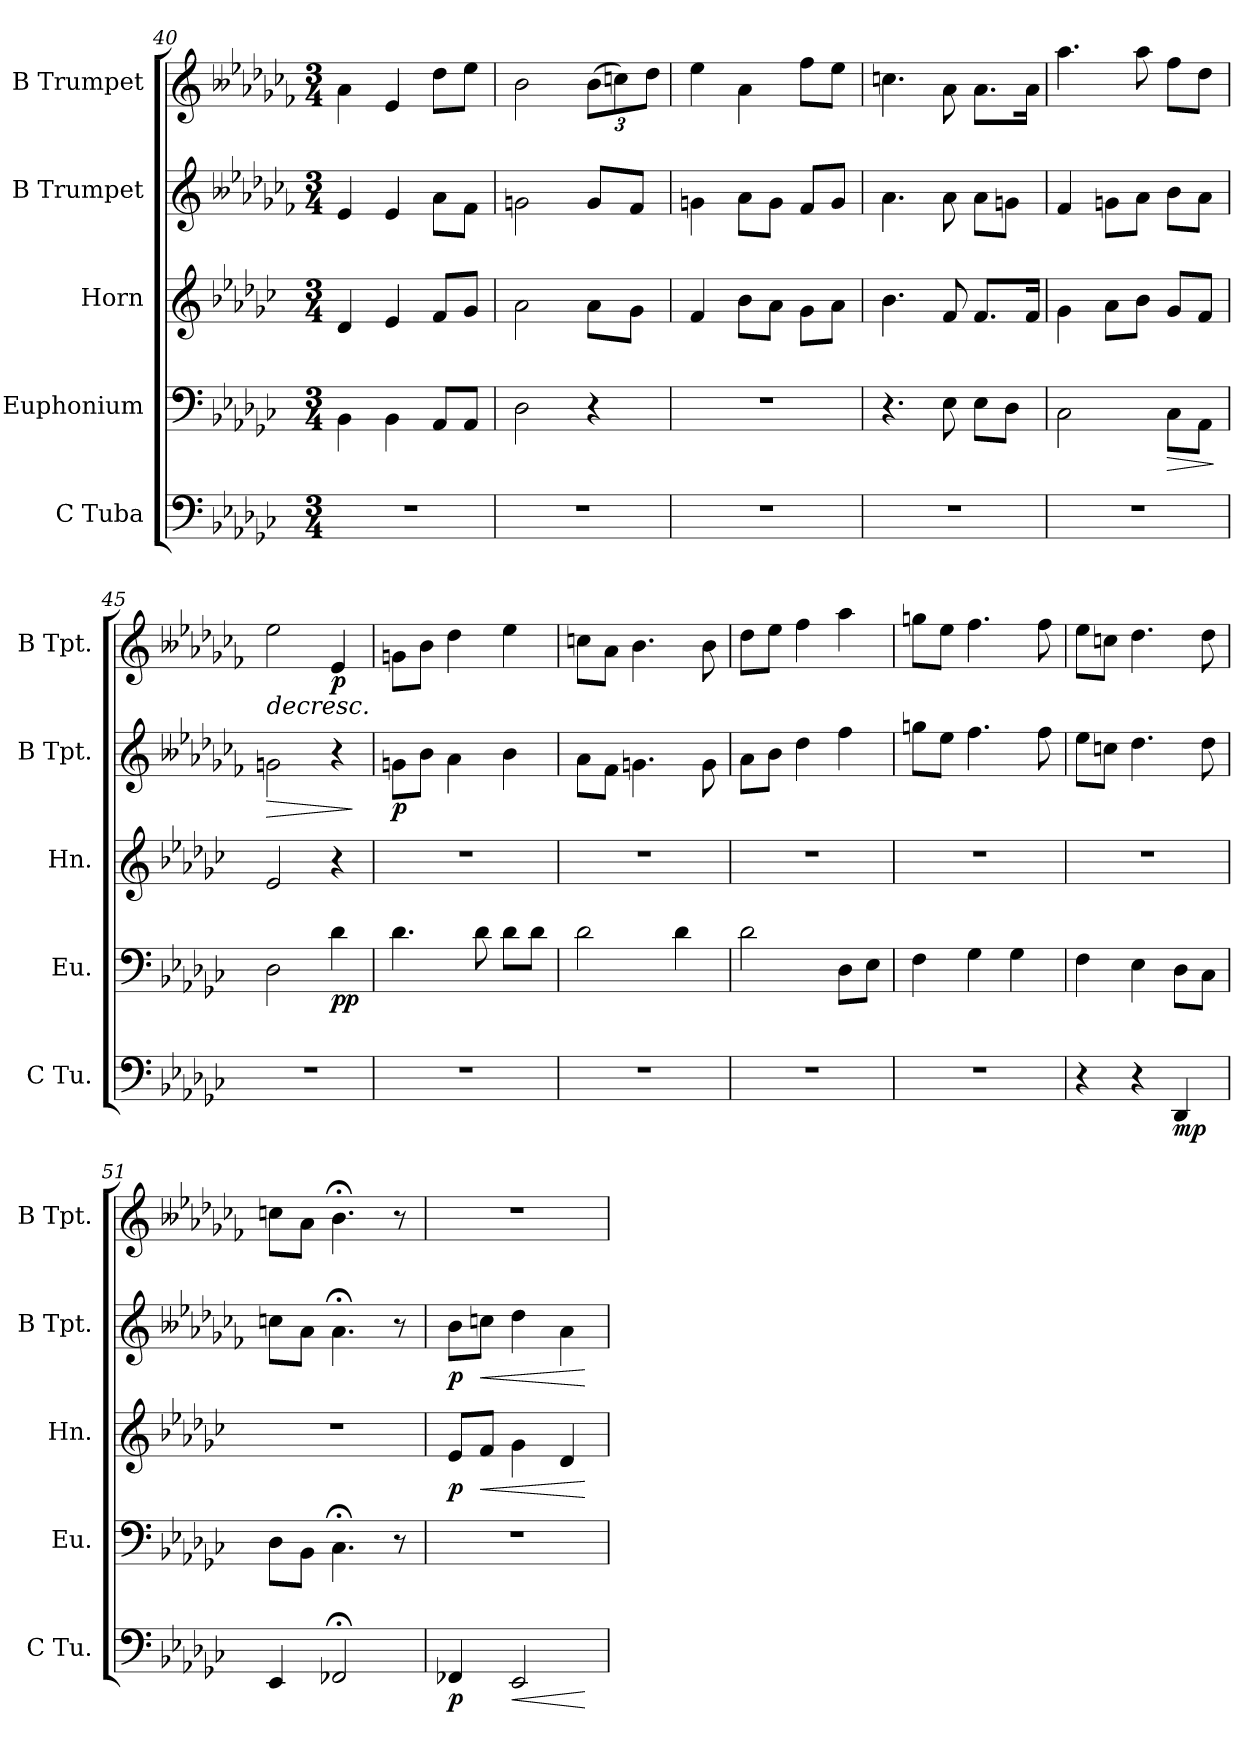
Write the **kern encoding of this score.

**kern	**dynam	**kern	**dynam	**kern	**dynam	**kern	**dynam	**kern	**dynam
*part5	*part5	*part4	*part4	*part3	*part3	*part2	*part2	*part1	*part1
*staff5	*staff5	*staff4	*staff4	*staff3	*staff3	*staff2	*staff2	*staff1	*staff1
*I"C Tuba	*	*I"Euphonium	*	*I"Horn	*	*I"B Trumpet	*	*I"B Trumpet	*
*I'C Tu.	*	*I'Eu.	*	*I'Hn.	*	*I'B Tpt.	*	*I'B Tpt.	*
*clefF4	*	*clefF4	*	*clefG2	*	*clefG2	*	*clefG2	*
*	*	*	*	*ITrd4c7	*	*ITrd1c2	*	*ITrd1c2	*
*k[b-e-a-d-g-c-]	*	*k[b-e-a-d-g-c-]	*	*k[b-e-a-d-g-c-f-]	*	*k[b--e-a-d-g-c-f-]	*	*k[b--e-a-d-g-c-f-]	*
*M3/4	*	*M3/4	*	*M3/4	*	*M3/4	*	*M3/4	*
=40	=40	=40	=40	=40	=40	=40	=40	=40	=40
2.r	.	4BB-\	.	4G-/	.	4d-/	.	4g-\	.
.	.	4BB-\	.	4A-/	.	4d-/	.	4d-/	.
.	.	8AA-/L	.	8B-/L	.	8g-\L	.	8cc-\L	.
.	.	8AA-/J	.	8c-/J	.	8e-\J	.	8dd-\J	.
=41	=41	=41	=41	=41	=41	=41	=41	=41	=41
2.r	.	2D-\	.	2d-\	.	2fn\	.	2a-\	.
*	*	*	*	*	*	*	*	*Xbrackettup	*
.	.	4r	.	8d-\L	.	8f/L	.	(12a-\L	.
.	.	.	.	.	.	.	.	12b-X\)	.
.	.	.	.	8c-\J	.	8e-/J	.	.	.
.	.	.	.	.	.	.	.	12cc-\J	.
=42	=42	=42	=42	=42	=42	=42	=42	=42	=42
2.r	.	2.r	.	4B-/	.	4fn\	.	4dd-\	.
.	.	.	.	8e-\L	.	8g-\L	.	4g-\	.
.	.	.	.	8d-\J	.	8f\J	.	.	.
.	.	.	.	8c-\L	.	8e-/L	.	8ee-\L	.
.	.	.	.	8d-\J	.	8f/J	.	8dd-\J	.
!!LO:PB:g=z
=43	=43	=43	=43	=43	=43	=43	=43	=43	=43
2.r	.	4.r	.	4.e-\	.	4.g-\	.	4.b-X\	.
.	.	8E-\	.	8B-/	.	8g-\	.	8g-\	.
.	.	8E-\L	.	8.B-/L	.	8g-\L	.	8.g-\L	.
.	.	8D-\J	.	.	.	8fn\J	.	.	.
.	.	.	.	16B-/Jk	.	.	.	16g-\Jk	.
=44	=44	=44	=44	=44	=44	=44	=44	=44	=44
2.r	.	2C-\	.	4c-\	.	4e-/	.	4.gg-\	.
.	.	.	.	8d-\L	.	8fn\L	.	.	.
.	.	.	.	8e-\J	.	8g-\J	.	8gg-\	.
!	!	!	!LO:HP:b	!	!	!	!	!	!
.	.	8C-\L	>	8c-/L	.	8a-\L	.	8ee-\L	.
.	.	8AA-\J	.	8B-/J	.	8g-\J	.	8cc-\J	.
.	.	.	]	.	.	.	.	.	.
=45	=45	=45	=45	=45	=45	=45	=45	=45	=45
!	!	!	!	!	!	!	!LO:HP:b	!	!LO:HP:b
2.r	.	2D-\	.	2A-/	.	2fn\	>	2dd-\	>
!	!	!	!LO:DY:b	!	!	!	!	!	!LO:DY:b
.	.	4d-\	pp	4r	.	4r	.	4d-/	p
.	.	.	.	.	.	.	]	.	]
=46	=46	=46	=46	=46	=46	=46	=46	=46	=46
!	!	!	!	!	!	!	!LO:DY:b	!	!
2.r	.	4.d-\	.	2.r	.	8fn\L	p	8fn\L	.
.	.	.	.	.	.	8a-\J	.	8a-\J	.
.	.	.	.	.	.	4g-\	.	4cc-\	.
.	.	8d-\	.	.	.	.	.	.	.
.	.	8d-\L	.	.	.	4a-\	.	4dd-\	.
.	.	8d-\J	.	.	.	.	.	.	.
=47	=47	=47	=47	=47	=47	=47	=47	=47	=47
2.r	.	2d-\	.	2.r	.	8g-\L	.	8b-X\L	.
.	.	.	.	.	.	8e-\J	.	8g-\J	.
.	.	.	.	.	.	4.fn\	.	4.a-\	.
.	.	4d-\	.	.	.	.	.	.	.
.	.	.	.	.	.	8f\	.	8a-\	.
=48	=48	=48	=48	=48	=48	=48	=48	=48	=48
2.r	.	2d-\	.	2.r	.	8g-\L	.	8cc-\L	.
.	.	.	.	.	.	8a-\J	.	8dd-\J	.
.	.	.	.	.	.	4cc-\	.	4ee-\	.
.	.	8D-\L	.	.	.	4ee-\	.	4gg-\	.
.	.	8E-\J	.	.	.	.	.	.	.
!!LO:LB:g=z
=49	=49	=49	=49	=49	=49	=49	=49	=49	=49
2.r	.	4F\	.	2.r	.	8ffn\L	.	8ffn\L	.
.	.	.	.	.	.	8dd-\J	.	8dd-\J	.
.	.	4G-\	.	.	.	4.ee-\	.	4.ee-\	.
.	.	4G-\	.	.	.	.	.	.	.
.	.	.	.	.	.	8ee-\	.	8ee-\	.
=50	=50	=50	=50	=50	=50	=50	=50	=50	=50
4r	.	4F\	.	2.r	.	8dd-\L	.	8dd-\L	.
.	.	.	.	.	.	8b-X\J	.	8b-X\J	.
4r	.	4E-\	.	.	.	4.cc-\	.	4.cc-\	.
!	!LO:DY:b	!	!	!	!	!	!	!	!
4DD-/	mp	8D-\L	.	.	.	.	.	.	.
.	.	8C-\J	.	.	.	8cc-\	.	8cc-\	.
=51	=51	=51	=51	=51	=51	=51	=51	=51	=51
4EE-/	.	8D-\L	.	2.r	.	8b-X\L	.	8b-X\L	.
.	.	8BB-\J	.	.	.	8g-\J	.	8g-\J	.
2FF-X;</	.	4.C-;<\	.	.	.	4.g-;<\	.	4.a-;<\	.
.	.	8r	.	.	.	8r	.	8r	.
=52	=52	=52	=52	=52	=52	=52	=52	=52	=52
!	!LO:DY:b	!	!	!	!LO:DY:b	!	!LO:DY:b	!	!
4FF-X/	p	2.r	.	8A-/L	p	8a-\L	p	2.r	.
!	!	!	!	!	!LO:HP:b	!	!LO:HP:b	!	!
.	.	.	.	8B-/J	<	8b-X\J	<	.	.
!	!LO:HP:b	!	!	!	!	!	!	!	!
2EE-/	<	.	.	4c-\	.	4cc-\	.	.	.
.	.	.	.	4G-/	.	4g-\	.	.	.
.	[	.	.	.	[	.	[	.	.
=	=	=	=	=	=	=	=	=	=
*-	*-	*-	*-	*-	*-	*-	*-	*-	*-
